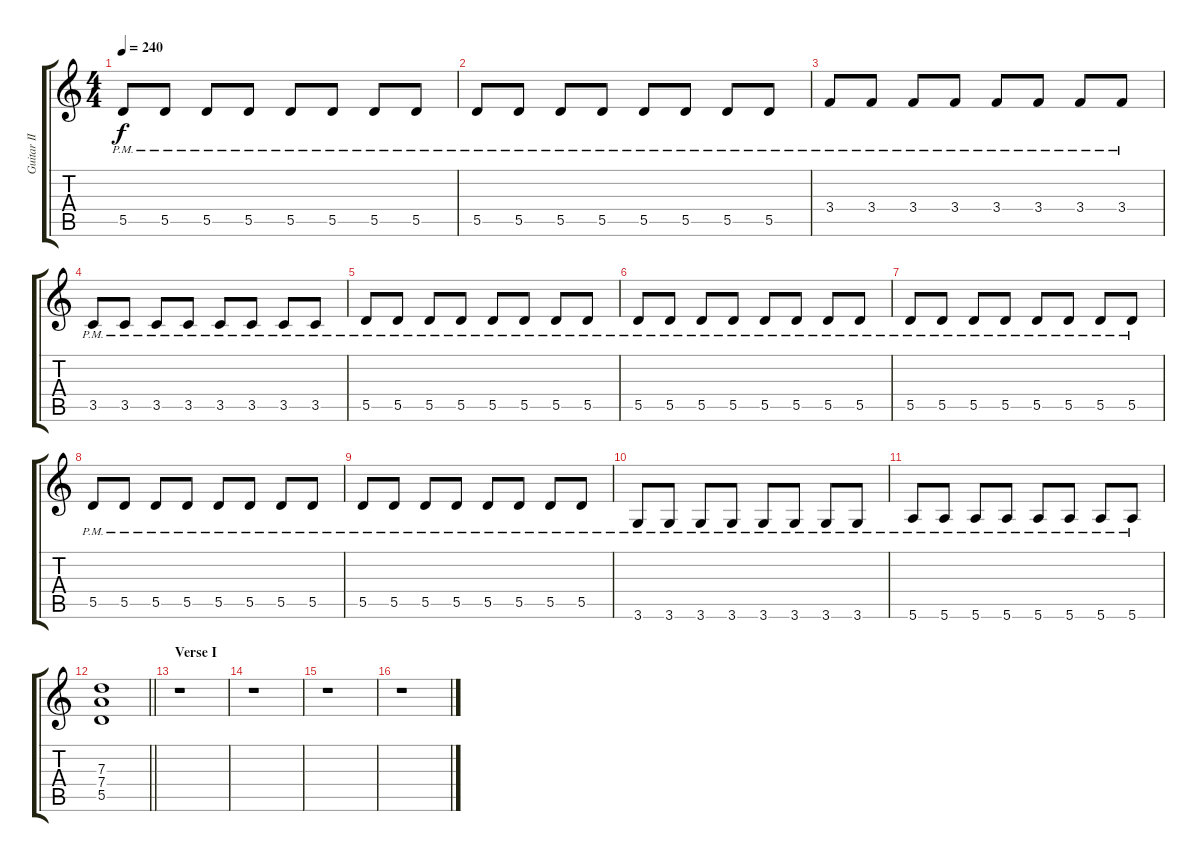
\track ("Guitar II" "Guitar II") {instrument overdrivenguitar}
\staff {score tabs}
\tuning (E4 B3 G3 D3 A2 E2) {hide}
\ts (4 4)
\tempo 240
\clef g2
\ks c
5.5{pm}.8{dy f} 5.5{pm}.8 5.5{pm}.8 5.5{pm}.8 5.5{pm}.8 5.5{pm}.8 5.5{pm}.8 5.5{pm}.8 |
5.5{pm}.8 5.5{pm}.8 5.5{pm}.8 5.5{pm}.8 5.5{pm}.8 5.5{pm}.8 5.5{pm}.8 5.5{pm}.8 |
3.4{pm}.8 3.4{pm}.8 3.4{pm}.8 3.4{pm}.8 3.4{pm}.8 3.4{pm}.8 3.4{pm}.8 3.4{pm}.8 |
3.5{pm}.8 3.5{pm}.8 3.5{pm}.8 3.5{pm}.8 3.5{pm}.8 3.5{pm}.8 3.5{pm}.8 3.5{pm}.8 |
5.5{pm}.8 5.5{pm}.8 5.5{pm}.8 5.5{pm}.8 5.5{pm}.8 5.5{pm}.8 5.5{pm}.8 5.5{pm}.8 |
5.5{pm}.8 5.5{pm}.8 5.5{pm}.8 5.5{pm}.8 5.5{pm}.8 5.5{pm}.8 5.5{pm}.8 5.5{pm}.8 |
5.5{pm}.8 5.5{pm}.8 5.5{pm}.8 5.5{pm}.8 5.5{pm}.8 5.5{pm}.8 5.5{pm}.8 5.5{pm}.8 |
5.5{pm}.8 5.5{pm}.8 5.5{pm}.8 5.5{pm}.8 5.5{pm}.8 5.5{pm}.8 5.5{pm}.8 5.5{pm}.8 |
5.5{pm}.8 5.5{pm}.8 5.5{pm}.8 5.5{pm}.8 5.5{pm}.8 5.5{pm}.8 5.5{pm}.8 5.5{pm}.8 |
3.6{pm}.8 3.6{pm}.8 3.6{pm}.8 3.6{pm}.8 3.6{pm}.8 3.6{pm}.8 3.6{pm}.8 3.6{pm}.8 |
5.6{pm}.8 5.6{pm}.8 5.6{pm}.8 5.6{pm}.8 5.6{pm}.8 5.6{pm}.8 5.6{pm}.8 5.6{pm}.8 |
\barLineRight lightlight
(7.3 7.4 5.5).1 |
\section ("" "Verse I")
r.1 |
r.1 |
r.1 |
r.1
